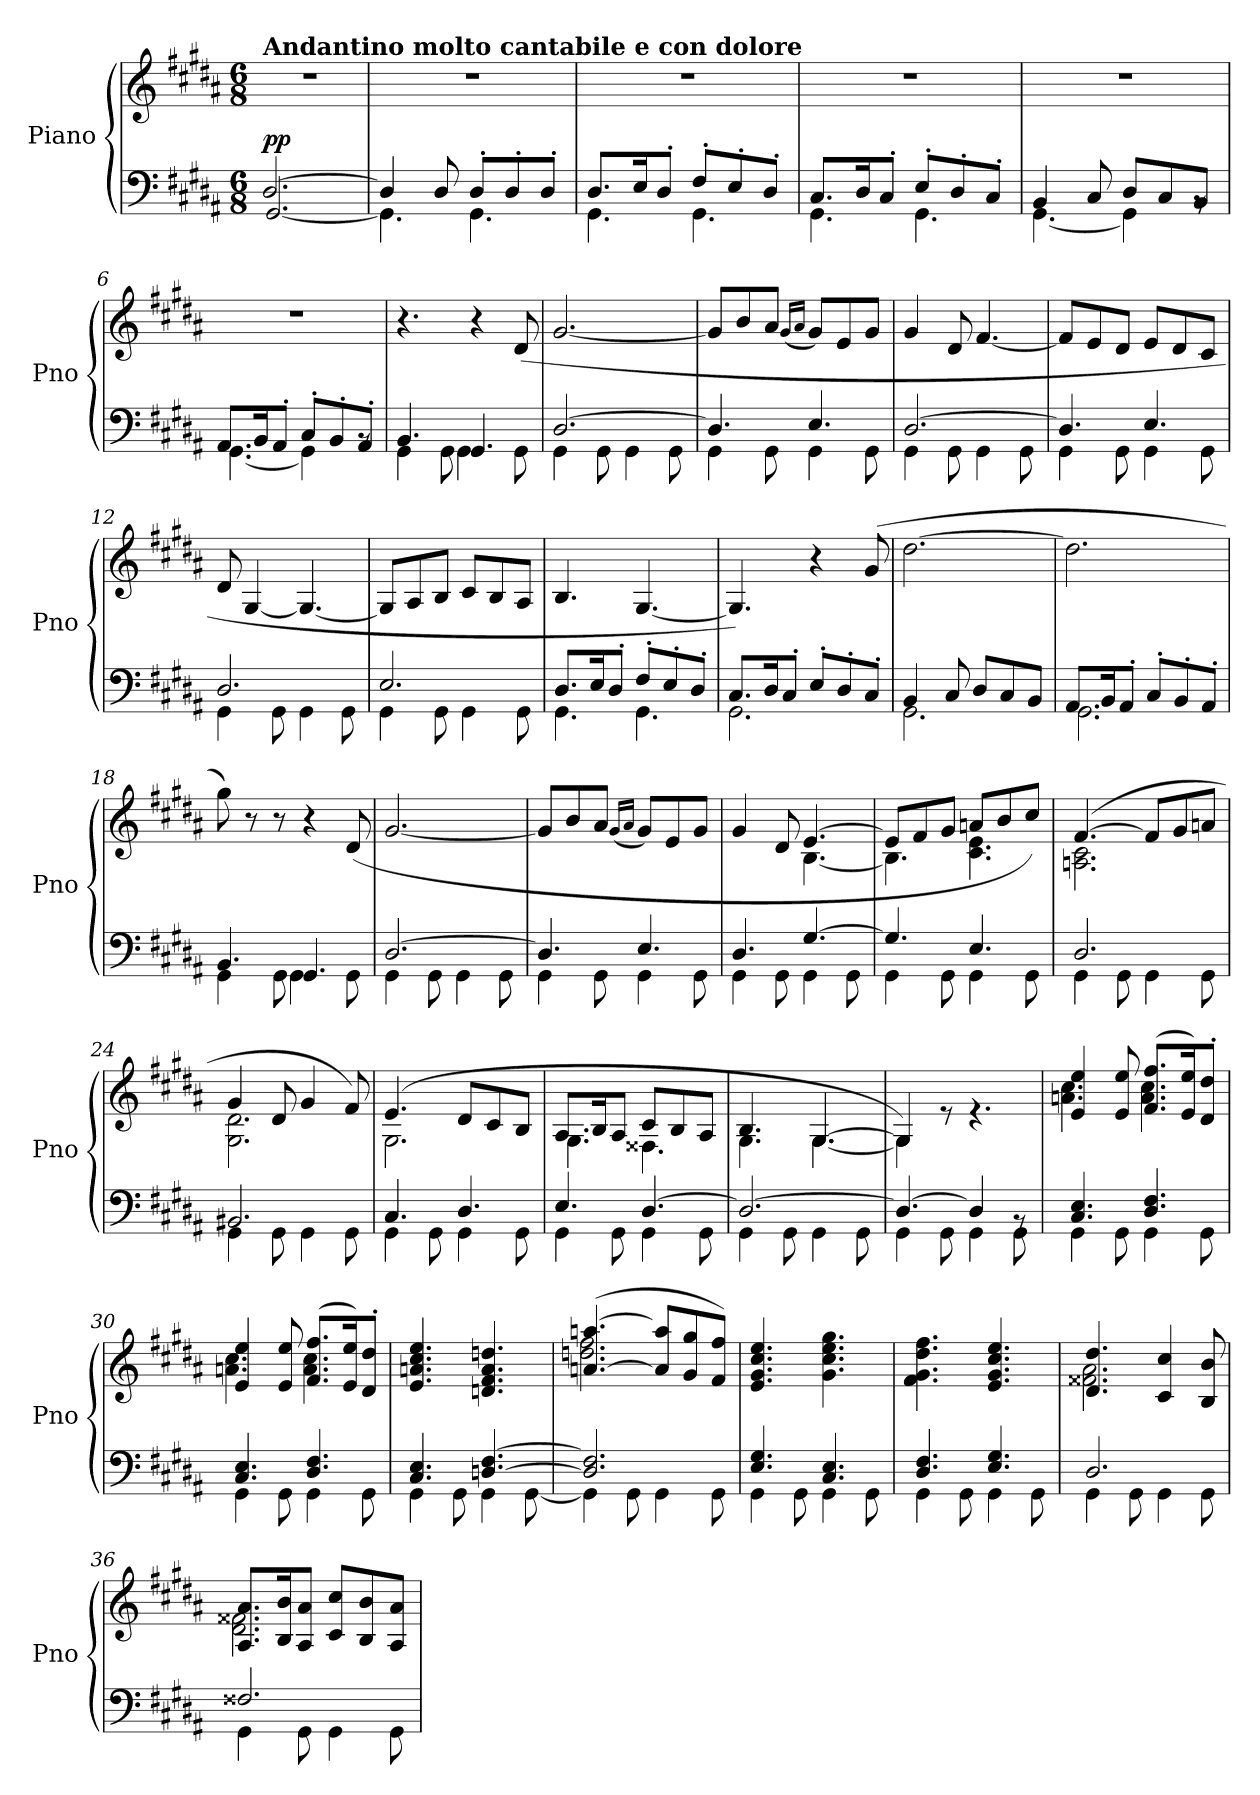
**kern	**kern	**dynam
*part1	*part1	*part1
*staff2	*staff1	*staff1/2
*I"Piano	*	*
*I'Pno	*	*
*clefF4	*clefG2	*
*k[f#c#g#d#a#]	*k[f#c#g#d#a#]	*
*M6/8	*M6/8	*
=1	=1	=1
*^	*	*
!	!	!LO:TX:a:B:t=Andantino molto cantabile e con dolore	!
!	!	!	!LO:DY:a=2
[2.D#/	[2.GG#/	2.r	pp
=2	=2	=2	=2
4D#/]	4.GG#\]	2.r	.
8D#/	.	.	.
8D#'/L	4.GG#\	.	.
8D#'/	.	.	.
8D#'/J	.	.	.
=3	=3	=3	=3
8.D#/L	4.GG#\	2.r	.
16E/K	.	.	.
8D#'/J	.	.	.
8F#'/L	4.GG#\	.	.
8E'/	.	.	.
8D#'/J	.	.	.
=4	=4	=4	=4
8.C#/L	4.GG#\	2.r	.
16D#/K	.	.	.
8C#'/J	.	.	.
8E'/L	4.GG#\	.	.
8D#'/	.	.	.
8C#'/J	.	.	.
=5	=5	=5	=5
4BB/	[4.GG#\	2.r	.
8C#/	.	.	.
8D#/L	4GG#\]	.	.
8C#/	.	.	.
8BB/J	8rBB	.	.
!!LO:LB:g=z
=6	=6	=6	=6
8.AA#/L	[4.GG#\	2.r	.
16BB/K	.	.	.
8AA#'/J	.	.	.
8C#'/L	4GG#\]	.	.
8BB'/	.	.	.
8AA#'/J	8rBB	.	.
=7	=7	=7	=7
4.BB/	4GG#\	4.r	.
.	8GG#\	.	.
4.GG#/	4GG#\	4r	.
!	!	!	!LO:DY:a
.	8GG#\	(8d#/	other-dynamics
=8	=8	=8	=8
[2.D#/	4GG#\	[2.g#/	.
.	8GG#\	.	.
.	4GG#\	.	.
.	8GG#\	.	.
=9	=9	=9	=9
4.D#/]	4GG#\	8g#/L]	.
.	.	8b/	.
.	8GG#\	8a#/J	.
.	.	(16qg#/LL	.
.	.	16qa#/JJ	.
4.E/	4GG#\	8g#/L)	.
.	.	8e/	.
.	8GG#\	8g#/J	.
=10	=10	=10	=10
[2.D#/	4GG#\	4g#/	.
.	8GG#\	8d#/	.
.	4GG#\	[4.f#/	.
.	8GG#\	.	.
=11	=11	=11	=11
4.D#/]	4GG#\	8f#/L]	.
.	.	8e/	.
.	8GG#\	8d#/J	.
4.E/	4GG#\	8e/L	.
.	.	8d#/	.
.	8GG#\	8c#/J	.
!!LO:LB:g=z
=12	=12	=12	=12
2.D#/	4GG#\	8d#/	.
.	.	[4G#/	.
.	8GG#\	.	.
.	4GG#\	4.G#/_	.
.	8GG#\	.	.
=13	=13	=13	=13
2.E/	4GG#\	8G#/L]	.
.	.	8A#/	.
.	8GG#\	8B/J	.
.	4GG#\	8c#/L	.
.	.	8B/	.
.	8GG#\	8A#/J	.
=14	=14	=14	=14
8.D#/L	4.GG#\	4.B/	.
16E/K	.	.	.
8D#'/J	.	.	.
8F#'/L	4.GG#\	[4.G#/	.
8E'/	.	.	.
8D#'/J	.	.	.
=15	=15	=15	=15
8.C#/L	2.GG#\	4.G#/])	.
16D#/K	.	.	.
8C#'/J	.	.	.
8E'/L	.	4r	.
8D#'/	.	.	.
8C#'/J	.	(8g#/	.
=16	=16	=16	=16
4BB/	2.GG#\	[2.dd#\	.
8C#/	.	.	.
8D#/L	.	.	.
8C#/	.	.	.
8BB/J	.	.	.
!!LO:LB:g=z
=17	=17	=17	=17
8.AA#/L	2.GG#\	2.dd#\]	.
16BB/K	.	.	.
8AA#'/J	.	.	.
8C#'/L	.	.	.
8BB'/	.	.	.
8AA#'/J	.	.	.
=18	=18	=18	=18
4.BB/	4GG#\	8gg#\)	.
.	.	8r	.
.	8GG#\	8r	.
4.GG#/	4GG#\	4r	.
.	8GG#\	(8d#/	.
=19	=19	=19	=19
[2.D#/	4GG#\	[2.g#/	.
.	8GG#\	.	.
.	4GG#\	.	.
.	8GG#\	.	.
=20	=20	=20	=20
4.D#/]	4GG#\	8g#/L]	.
.	.	8b/	.
.	8GG#\	8a#/J	.
.	.	(16qg#/LL	.
.	.	16qa#/JJ	.
4.E/	4GG#\	8g#/L)	.
.	.	8e/	.
.	8GG#\	8g#/J	.
=21	=21	=21	=21
*	*	*^	*
4.D#/	4GG#\	4g#/	4.ryy	.
.	8GG#\	8d#/	.	.
[4.G#/	4GG#\	[4.e/	[4.B\	.
.	8GG#\	.	.	.
!!LO:LB:g=z	!!
=22	=22	=22	=22	=22
4.G#/]	4GG#\	8e/L]	4.B\]	.
.	.	8f#/	.	.
.	8GG#\	8g#/J	.	.
4.E/	4GG#\	8an/L	4.c#\ 4.e\	.
.	.	8b/	.	.
.	8GG#\	8cc#/J)	.	.
=23	=23	=23	=23	=23
2.D#/	4GG#\	([4.f#/	2.An\ 2.c#\	.
.	8GG#\	.	.	.
.	4GG#\	8f#/L]	.	.
.	.	8g#/	.	.
.	8GG#\	8an/J	.	.
=24	=24	=24	=24	=24
2.BB#X/	4GG#\	4g#/	2.G#\ 2.d#\	.
.	8GG#\	8d#/	.	.
.	4GG#\	4g#/	.	.
.	8GG#\	8f#/)	.	.
=25	=25	=25	=25	=25
4.C#/	4GG#\	(4.e/	2.G#\	.
.	8GG#\	.	.	.
4.D#/	4GG#\	8d#/L	.	.
.	.	8c#/	.	.
.	8GG#\	8B/J	.	.
=26	=26	=26	=26	=26
4.E/	4GG#\	8.A#/L	4.G#\	.
.	.	16B/K	.	.
.	8GG#\	8A#/J	.	.
[4.D#/	4GG#\	8c#/L	4.F##X\	.
.	.	8B/	.	.
.	8GG#\	8A#/J	.	.
!!LO:PB:g=z	!!
=27	=27	=27	=27	=27
2.D#/_	4GG#\	4.B/	4.G#\	.
.	8GG#\	.	.	.
.	4GG#\	[4.G#/	[4.G#\	.
.	8GG#\	.	.	.
=28	=28	=28	=28	=28
4.D#/_	4GG#\	4G#/])	4G#\]	.
.	8GG#\	8re	2ryy	.
4D#/]	4GG#\	4.re	.	.
8rBB	8GG#\	.	.	.
=29	=29	=29	=29	=29
4.C#/ 4.E/	4GG#\	4e/ 4ee/	4.an\ 4.cc#\	.
.	8GG#\	8e/ 8ee/	.	.
4.D#/ 4.F#/	4GG#\	(8.f#/ 8.ff#/L	4.a\ 4.cc#\	.
.	.	16e/ 16ee/K)	.	.
.	8GG#\	8d#/' 8dd#/'J	.	.
=30	=30	=30	=30	=30
4.C#/ 4.E/	4GG#\	4e/ 4ee/	4.an\ 4.cc#\	.
.	8GG#\	8e/ 8ee/	.	.
4.D#/ 4.F#/	4GG#\	(8.f#/ 8.ff#/L	4.a\ 4.cc#\	.
.	.	16e/ 16ee/K)	.	.
.	8GG#\	8d#/' 8dd#/'J	.	.
*	*	*v	*v	*
=31	=31	=31	=31
4.C#/ 4.E/	4GG#\	4.e/ 4.an/ 4.cc#/ 4.ee/	.
.	8GG#\	.	.
[4.Dn/ [4.F#/	4GG#\	4.dn/ 4.f#/ 4.a/ 4.ddn/	.
.	[8GG#\	.	.
=32	=32	=32	=32
*	*	*^	*
2.D/] 2.F#/]	4GG#\]	([4.an/ [4.aan/	2.ddn\ 2.ff#\	.
.	8GG#\	.	.	.
.	4GG#\	8a/] 8aa/]L	.	.
.	.	8g#/ 8gg#/	.	.
.	8GG#\	8f#/ 8ff#/J)	.	.
*	*	*v	*v	*
!!LO:LB:g=z
=33	=33	=33	=33
4.E/ 4.G#/	4GG#\	4.e/ 4.g#/ 4.cc#/ 4.ee/	.
.	8GG#\	.	.
4.C#/ 4.E/	4GG#\	4.g#\ 4.cc#\ 4.ee\ 4.gg#\	.
.	8GG#\	.	.
=34	=34	=34	=34
4.D#/ 4.F#/	4GG#\	4.f#\ 4.g#\ 4.dd#\ 4.ff#\	.
.	8GG#\	.	.
4.E/ 4.G#/	4GG#\	4.e/ 4.g#/ 4.cc#/ 4.ee/	.
.	8GG#\	.	.
=35	=35	=35	=35
*	*	*^	*
2.D#/	4GG#\	4.d#/ 4.dd#/	2.f##X\ 2.a#\	.
.	8GG#\	.	.	.
.	4GG#\	4c#/ 4cc#/	.	.
.	8GG#\	8B/ 8b/	.	.
=36	=36	=36	=36	=36
2.F##X/	4GG#\	8.A#/ 8.a#/L	2.d#\ 2.f##X\	.
.	.	16B/ 16b/K	.	.
.	8GG#\	8A#/ 8a#/J	.	.
.	4GG#\	8c#/ 8cc#/L	.	.
.	.	8B/ 8b/	.	.
.	8GG#\	8A#/ 8a#/J	.	.
*v	*v	*	*	*
*	*v	*v	*
=	=	=
*-	*-	*-
